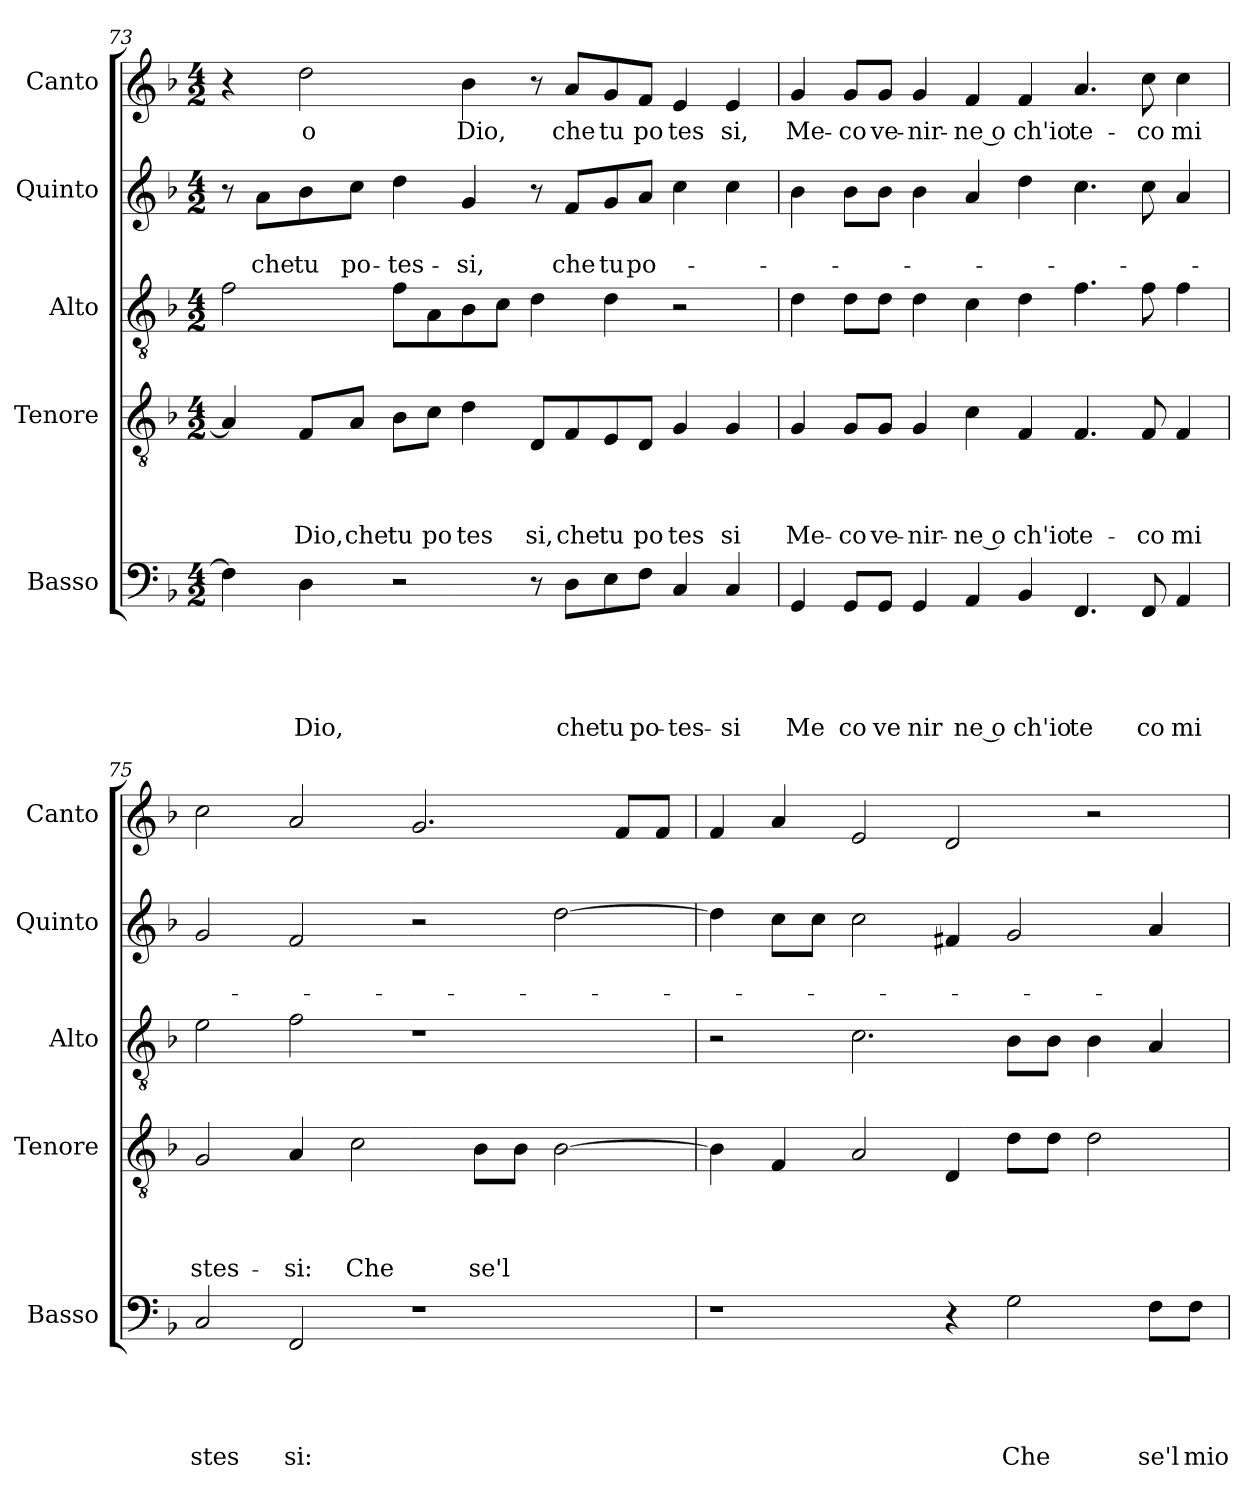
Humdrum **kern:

**kern	**text	**text	**text	**text	**text	**kern	**text	**text	**text	**text	**kern	**kern	**text	**text	**kern	**text
*part5	*part5	*part5	*part5	*part5	*part5	*part4	*part4	*part4	*part4	*part4	*part3	*part2	*part2	*part2	*part1	*part1
*staff5	*staff5	*staff5	*staff5	*staff5	*staff5	*staff4	*staff4	*staff4	*staff4	*staff4	*staff3	*staff2	*staff2	*staff2	*staff1	*staff1
*I"Basso	*	*	*	*	*	*I"Tenore	*	*	*	*	*I"Alto	*I"Quinto	*	*	*I"Canto	*
*I'Basso	*	*	*	*	*	*I'Tenore	*	*	*	*	*I'Alto	*I'Quinto	*	*	*I'Canto	*
*clefF4	*	*	*	*	*	*clefGv2	*	*	*	*	*clefGv2	*clefG2	*	*	*clefG2	*
*k[b-]	*	*	*	*	*	*k[b-]	*	*	*	*	*k[b-]	*k[b-]	*	*	*k[b-]	*
*F:	*	*	*	*	*	*F:	*	*	*	*	*F:	*F:	*	*	*F:	*
*M4/2	*	*	*	*	*	*M4/2	*	*	*	*	*M4/2	*M4/2	*	*	*M4/2	*
=73	=73	=73	=73	=73	=73	=73	=73	=73	=73	=73	=73	=73	=73	=73	=73	=73
4F\]	.	.	.	.	.	4A/]	.	.	.	.	2f\	8r	.	.	4r	.
!	!	!	!	!	!	!	!	!	!	!	!	!	!	!LO:LY:b	!	!
.	.	.	.	.	.	.	.	.	.	.	.	8a\L	.	che	.	.
!	!	!	!	!	!LO:LY:b	!	!	!	!	!LO:LY:b	!	!	!	!LO:LY:b	!	!LO:LY:b
4D\	.	.	.	.	Dio,	8F/L	.	.	.	Dio,	.	8b-\	.	tu	2dd\	o
!	!	!	!	!	!	!	!	!	!	!LO:LY:b	!	!	!	!LO:LY:b	!	!
.	.	.	.	.	.	8A/J	.	.	.	che	.	8cc\J	.	po-	.	.
!	!	!	!	!	!	!	!	!	!	!LO:LY:b	!	!	!	!LO:LY:b	!	!
2r	.	.	.	.	.	8B-\L	.	.	.	tu	8f\L	4dd\	.	-tes-	.	.
!	!	!	!	!	!	!	!	!	!	!LO:LY:b	!	!	!	!	!	!
.	.	.	.	.	.	8c\J	.	.	.	po	8A\	.	.	.	.	.
!	!	!	!	!	!	!	!	!	!	!LO:LY:b	!	!	!	!LO:LY:b	!	!LO:LY:b
.	.	.	.	.	.	4d\	.	.	.	tes	8B-\	4g/	.	-si,	4b-\	Dio,
.	.	.	.	.	.	.	.	.	.	.	8c\J	.	.	.	.	.
!	!	!	!	!	!	!	!	!	!	!LO:LY:b	!	!	!	!	!	!
8r	.	.	.	.	.	8D/L	.	.	.	si,	4d\	8r	.	.	8r	.
!	!	!	!	!	!LO:LY:b	!	!	!	!	!LO:LY:b	!	!	!	!LO:LY:b	!	!LO:LY:b
8D\L	.	.	.	.	che	8F/	.	.	.	che	.	8f/L	.	che	8a/L	che
!	!	!	!	!	!LO:LY:b	!	!	!	!	!LO:LY:b	!	!	!	!LO:LY:b	!	!LO:LY:b
8E\	.	.	.	.	tu	8E/	.	.	.	tu	4d\	8g/	.	tu	8g/	tu
!	!	!	!	!	!LO:LY:b	!	!	!	!	!LO:LY:b	!	!	!	!LO:LY:b	!	!LO:LY:b
8F\J	.	.	.	.	po-	8D/J	.	.	.	po	.	8a/J	.	po-	8f/J	po
!	!	!	!	!	!LO:LY:b	!	!	!	!	!LO:LY:b	!	!	!	!	!	!LO:LY:b
4C/	.	.	.	.	-tes-	4G/	.	.	.	tes	2r	4cc\	.	.	4e/	tes
!	!	!	!	!	!LO:LY:b	!	!	!	!	!LO:LY:b	!	!	!	!	!	!LO:LY:b
4C/	.	.	.	.	-si	4G/	.	.	.	si	.	4cc\	.	.	4e/	si,
!!LO:LB:g=z
=74	=74	=74	=74	=74	=74	=74	=74	=74	=74	=74	=74	=74	=74	=74	=74	=74
!	!	!	!	!	!LO:LY:b	!	!	!	!	!LO:LY:b	!	!	!	!	!	!LO:LY:b
4GG/	.	.	.	.	Me	4G/	.	.	.	Me-	4d\	4b-\	.	.	4g/	Me-
!	!	!	!	!	!LO:LY:b	!	!	!	!	!LO:LY:b	!	!	!	!	!	!LO:LY:b
8GG/L	.	.	.	.	co	8G/L	.	.	.	-co	8d\L	8b-\L	.	.	8g/L	-co
!	!	!	!	!	!LO:LY:b	!	!	!	!	!LO:LY:b	!	!	!	!	!	!LO:LY:b
8GG/J	.	.	.	.	ve	8G/J	.	.	.	ve-	8d\J	8b-\J	.	.	8g/J	ve-
!	!	!	!	!	!LO:LY:b	!	!	!	!	!LO:LY:b	!	!	!	!	!	!LO:LY:b
4GG/	.	.	.	.	nir	4G/	.	.	.	-nir-	4d\	4b-\	.	.	4g/	-nir-
!	!	!	!	!	!LO:LY:b:rj	!	!	!	!	!LO:LY:b:rj	!	!	!	!	!	!LO:LY:b:rj
4AA/	.	.	.	.	ne o	4c\	.	.	.	-ne o	4c\	4a/	.	.	4f/	-ne o
!	!	!	!	!	!LO:LY:b	!	!	!	!	!LO:LY:b	!	!	!	!	!	!LO:LY:b
4BB-/	.	.	.	.	ch'io	4F/	.	.	.	ch'io	4d\	4dd\	.	.	4f/	ch'io
!	!	!	!	!	!LO:LY:b	!	!	!	!	!LO:LY:b	!	!	!	!	!	!LO:LY:b
4.FF/	.	.	.	.	te	4.F/	.	.	.	te-	4.f\	4.cc\	.	.	4.a/	te-
!	!	!	!	!	!LO:LY:b	!	!	!	!	!LO:LY:b	!	!	!	!	!	!LO:LY:b
8FF/	.	.	.	.	co	8F/	.	.	.	-co	8f\	8cc\	.	.	8cc\	-co
!	!	!	!	!	!LO:LY:b	!	!	!	!	!LO:LY:b	!	!	!	!	!	!LO:LY:b
4AA/	.	.	.	.	mi	4F/	.	.	.	mi	4f\	4a/	.	.	4cc\	mi
=75	=75	=75	=75	=75	=75	=75	=75	=75	=75	=75	=75	=75	=75	=75	=75	=75
!	!	!	!	!	!LO:LY:b	!	!	!	!	!LO:LY:b	!	!	!	!	!	!
2C/	.	.	.	.	stes	2G/	.	.	.	stes-	2e\	2g/	.	.	2cc\	.
!	!	!	!	!	!LO:LY:b	!	!	!	!	!LO:LY:b	!	!	!	!	!	!
2FF/	.	.	.	.	si:	4A/	.	.	.	-si:	2f\	2f/	.	.	2a/	.
!	!	!	!	!	!	!	!	!	!	!LO:LY:b	!	!	!	!	!	!
.	.	.	.	.	.	2c\	.	.	.	Che	.	.	.	.	.	.
1r	.	.	.	.	.	.	.	.	.	.	1r	2r	.	.	2.g/	.
!	!	!	!	!	!	!	!	!	!	!LO:LY:b	!	!	!	!	!	!
.	.	.	.	.	.	8B-\L	.	.	.	se'l	.	.	.	.	.	.
.	.	.	.	.	.	8B-\J	.	.	.	.	.	.	.	.	.	.
.	.	.	.	.	.	[>2B-\	.	.	.	.	.	[>2dd\	.	.	.	.
.	.	.	.	.	.	.	.	.	.	.	.	.	.	.	8f/L	.
.	.	.	.	.	.	.	.	.	.	.	.	.	.	.	8f/J	.
=76	=76	=76	=76	=76	=76	=76	=76	=76	=76	=76	=76	=76	=76	=76	=76	=76
1r	.	.	.	.	.	4B-\]	.	.	.	.	2r	4dd\]	.	.	4f/	.
.	.	.	.	.	.	4F/	.	.	.	.	.	8cc\L	.	.	4a/	.
.	.	.	.	.	.	.	.	.	.	.	.	8cc\J	.	.	.	.
.	.	.	.	.	.	2A/	.	.	.	.	2.c\	2cc\	.	.	2e/	.
4r	.	.	.	.	.	4D/	.	.	.	.	.	4f#X/	.	.	2d/	.
!	!	!	!	!	!LO:LY:b	!	!	!	!	!	!	!	!	!	!	!
2G\	.	.	.	.	Che	8d\L	.	.	.	.	8B-\L	2g/	.	.	.	.
.	.	.	.	.	.	8d\J	.	.	.	.	8B-\J	.	.	.	.	.
.	.	.	.	.	.	2d\	.	.	.	.	4B-\	.	.	.	2r	.
!	!	!	!	!	!LO:LY:b	!	!	!	!	!	!	!	!	!	!	!
8F\L	.	.	.	.	se'l	.	.	.	.	.	4A/	4a/	.	.	.	.
!	!	!	!	!	!LO:LY:b	!	!	!	!	!	!	!	!	!	!	!
8F\J	.	.	.	.	mio	.	.	.	.	.	.	.	.	.	.	.
=	=	=	=	=	=	=	=	=	=	=	=	=	=	=	=	=
*-	*-	*-	*-	*-	*-	*-	*-	*-	*-	*-	*-	*-	*-	*-	*-	*-
